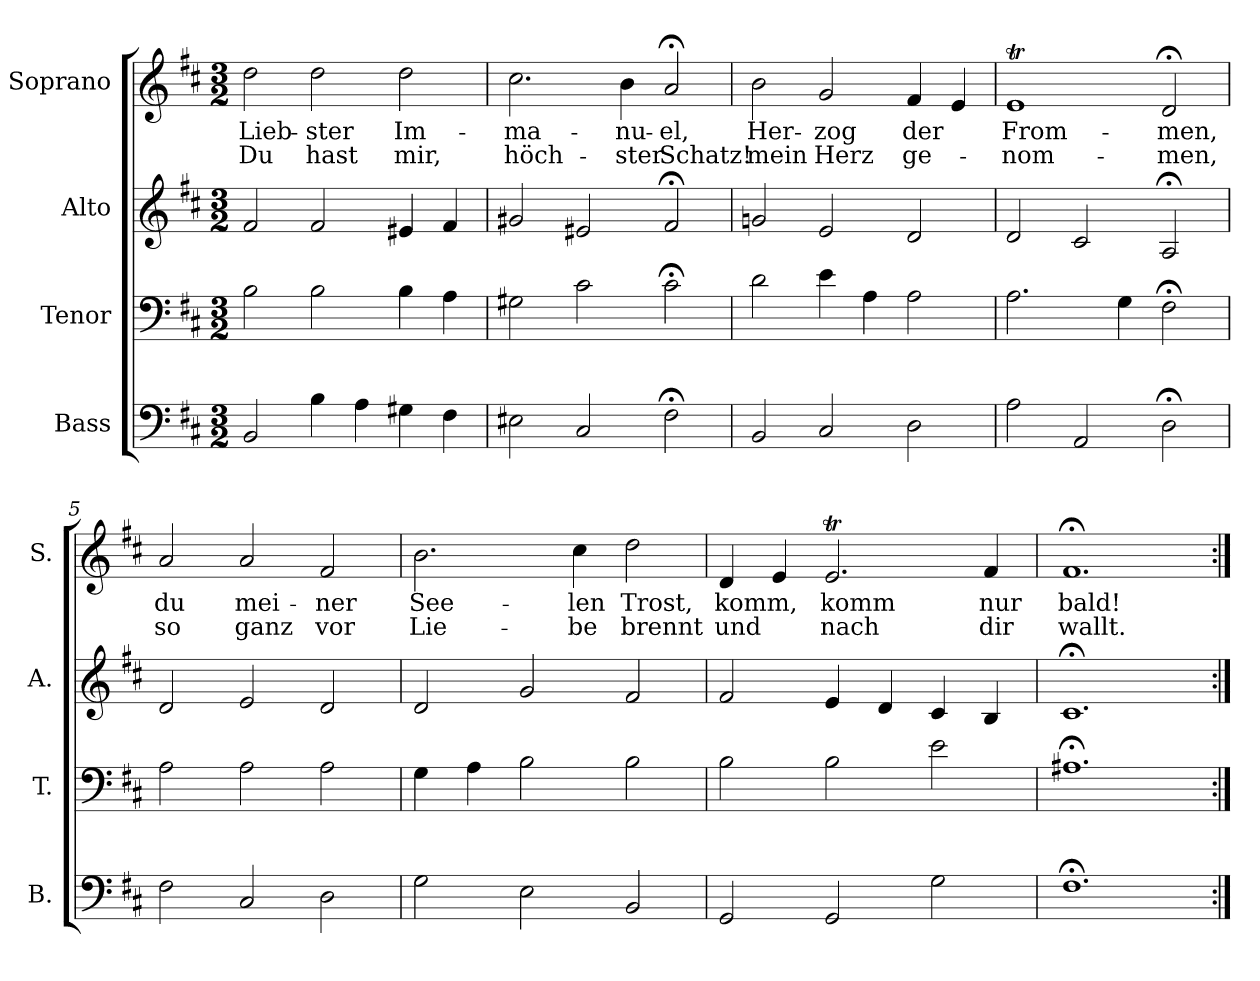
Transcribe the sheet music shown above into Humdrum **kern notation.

**kern	**kern	**kern	**kern	**text	**text
*part4	*part3	*part2	*part1	*part1	*part1
*staff4	*staff3	*staff2	*staff1	*staff1	*staff1
*I"Bass	*I"Tenor	*I"Alto	*I"Soprano	*	*
*I'B.	*I'T.	*I'A.	*I'S.	*	*
*clefF4	*clefF4	*clefG2	*clefG2	*	*
*k[f#c#]	*k[f#c#]	*k[f#c#]	*k[f#c#]	*	*
*D:	*D:	*D:	*b:	*	*
*M3/2	*M3/2	*M3/2	*M3/2	*	*
=1	=1	=1	=1	=1	=1
2BB/	2B\	2f#/	2dd\	Lieb-	Du
4B\	2B\	2f#/	2dd\	-ster	hast
4A\	.	.	.	.	.
4G#X\	4B\	4e#X/	2dd\	Im-	mir,
4F#\	4A\	4f#/	.	.	.
=2	=2	=2	=2	=2	=2
2E#X\	2G#X\	2g#X/	2.cc#\	-ma-	höch-
2C#/	2c#\	2e#X/	.	.	.
.	.	.	4b\	-nu-	-ster
2F#;<\	2c#;<\	2f#;</	2a;</	-el,	Schatz!
=3	=3	=3	=3	=3	=3
2BB/	2d\	2gn/	2b\	Her-	mein
2C#/	4e\	2e/	2g/	-zog	Herz
.	4A\	.	.	.	.
2D\	2A\	2d/	4f#/	der	ge-
.	.	.	4e/	.	.
=4	=4	=4	=4	=4	=4
2A\	2.A\	2d/	1eT	From-	-nom-
2AA/	.	2c#/	.	.	.
.	4G\	.	.	.	.
2D;<\	2F#;<\	2A;</	2d;</	-men,	-men,
=5	=5	=5	=5	=5	=5
2F#\	2A\	2d/	2a/	du	so
2C#/	2A\	2e/	2a/	mei-	ganz
2D\	2A\	2d/	2f#/	-ner	vor
!!LO:LB:g=z
=6	=6	=6	=6	=6	=6
2G\	4G\	2d/	2.b\	See-	Lie-
.	4A\	.	.	.	.
2E\	2B\	2g/	.	.	.
.	.	.	4cc#\	-len	-be
2BB/	2B\	2f#/	2dd\	Trost,	brennt
=7	=7	=7	=7	=7	=7
2GG/	2B\	2f#/	4d/	komm,	und
.	.	.	4e/	.	.
2GG/	2B\	4e/	2.eT/	komm	nach
.	.	4d/	.	.	.
2G\	2e\	4c#/	.	.	.
.	.	4B/	4f#/	nur	dir
=8	=8	=8	=8	=8	=8
1.F#;<	1.A#X;<	1.c#;<	1.f#;<	bald!	wallt.
=:|!	=:|!	=:|!	=:|!	=:|!	=:|!
*-	*-	*-	*-	*-	*-
